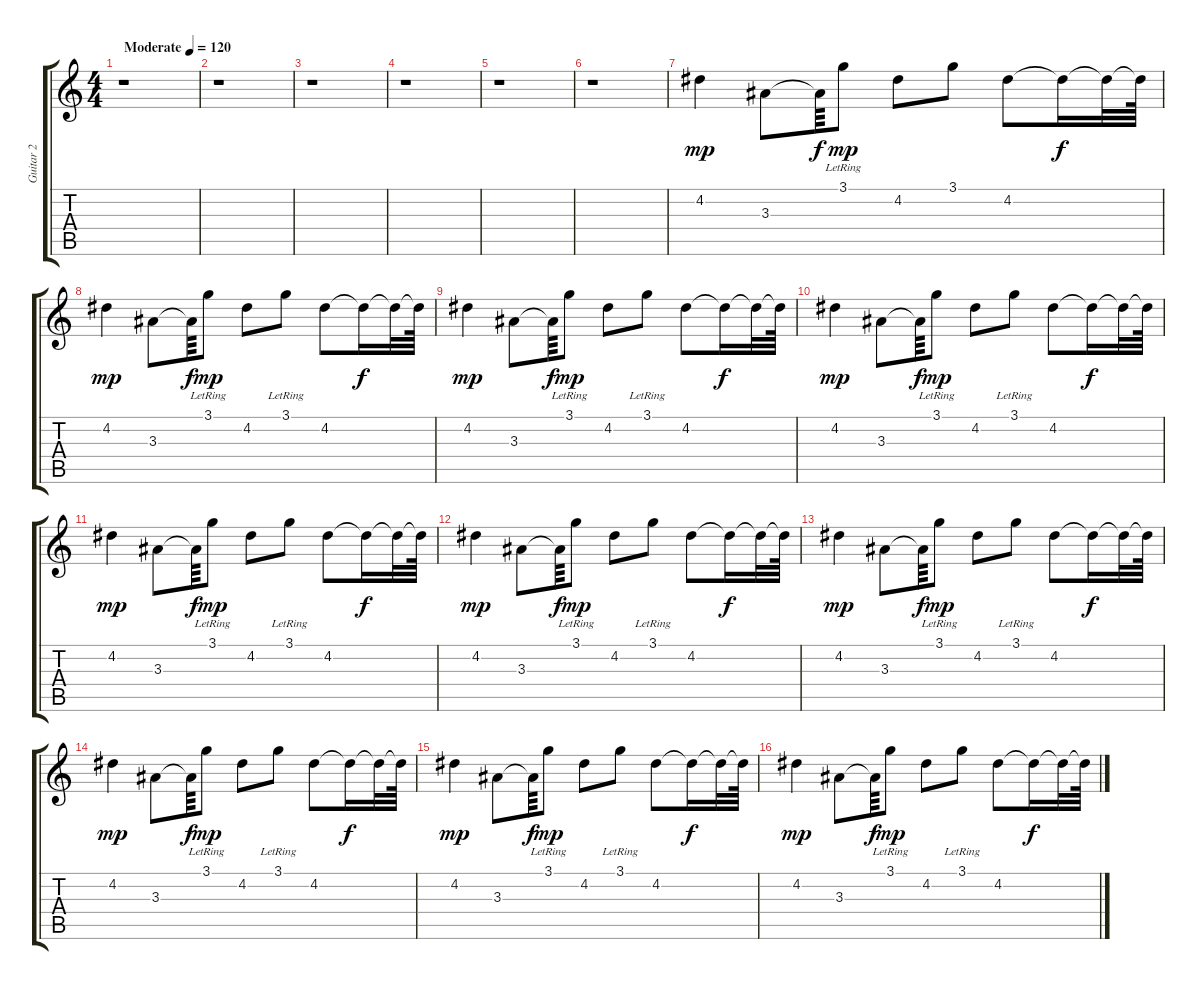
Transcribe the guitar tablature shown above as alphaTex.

\track ("Guitar 2" "Guitar 2") {instrument acousticguitarsteel}
\staff {score tabs}
\tuning (E4 B3 G3 D3 A2 E2) {hide}
\ts (4 4)
\tempo (120 "Moderate")
\clef g2
\ks c
r.1{dy mp instrument acousticguitarsteel} |
r.1 |
r.1 |
r.1 |
r.1 |
r.1 |
4.2.4 3.3.8 3.3{t}.64{dy f} 3.1{lr}.8{dy mp} 4.2.8 3.1.8 4.2.8 4.2{t}.16{dy f} 4.2{t}.32 4.2{t}.64 |
4.2.4{dy mp} 3.3.8 3.3{t}.64{dy f} 3.1{lr}.8{dy mp} 4.2.8 3.1{lr}.8 4.2.8 4.2{t}.16{dy f} 4.2{t}.32 4.2{t}.64 |
4.2.4{dy mp} 3.3.8 3.3{t}.64{dy f} 3.1{lr}.8{dy mp} 4.2.8 3.1{lr}.8 4.2.8 4.2{t}.16{dy f} 4.2{t}.32 4.2{t}.64 |
4.2.4{dy mp} 3.3.8 3.3{t}.64{dy f} 3.1{lr}.8{dy mp} 4.2.8 3.1{lr}.8 4.2.8 4.2{t}.16{dy f} 4.2{t}.32 4.2{t}.64 |
4.2.4{dy mp} 3.3.8 3.3{t}.64{dy f} 3.1{lr}.8{dy mp} 4.2.8 3.1{lr}.8 4.2.8 4.2{t}.16{dy f} 4.2{t}.32 4.2{t}.64 |
4.2.4{dy mp} 3.3.8 3.3{t}.64{dy f} 3.1{lr}.8{dy mp} 4.2.8 3.1{lr}.8 4.2.8 4.2{t}.16{dy f} 4.2{t}.32 4.2{t}.64 |
4.2.4{dy mp} 3.3.8 3.3{t}.64{dy f} 3.1{lr}.8{dy mp} 4.2.8 3.1{lr}.8 4.2.8 4.2{t}.16{dy f} 4.2{t}.32 4.2{t}.64 |
4.2.4{dy mp} 3.3.8 3.3{t}.64{dy f} 3.1{lr}.8{dy mp} 4.2.8 3.1{lr}.8 4.2.8 4.2{t}.16{dy f} 4.2{t}.32 4.2{t}.64 |
4.2.4{dy mp} 3.3.8 3.3{t}.64{dy f} 3.1{lr}.8{dy mp} 4.2.8 3.1{lr}.8 4.2.8 4.2{t}.16{dy f} 4.2{t}.32 4.2{t}.64 |
4.2.4{dy mp} 3.3.8 3.3{t}.64{dy f} 3.1{lr}.8{dy mp} 4.2.8 3.1{lr}.8 4.2.8 4.2{t}.16{dy f} 4.2{t}.32 4.2{t}.64
